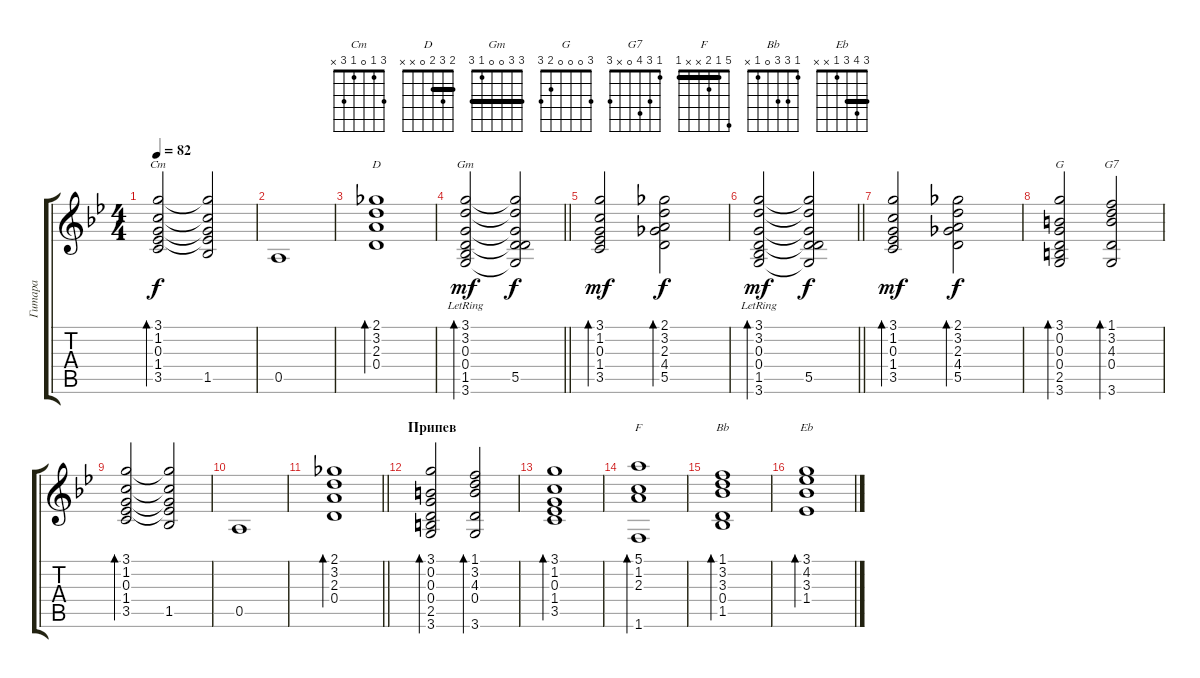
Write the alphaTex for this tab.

\track ("Гитара" "Гитара") {instrument acousticguitarsteel}
\staff {score tabs}
\tuning (E4 B3 G3 D3 A2 E2) {hide}
\chord ("Cm" 3 1 0 1 3 x)
\chord ("D" 2 3 2 0 x x) {barre 2}
\chord ("Gm" 3 3 0 0 1 3) {barre 3}
\chord ("G" 3 0 0 0 2 3)
\chord ("G7" 1 3 4 0 x 3)
\chord ("F" 5 1 2 x x 1) {barre 1}
\chord ("Bb" 1 3 3 0 1 x)
\chord ("Eb" 3 4 3 1 x x) {barre 3}
\ts (4 4)
\tempo 82
\clef g2
\ks gminor
(3.1 1.2 0.3 1.4 3.5).2{bd 120 ch "Cm" dy f} (3.1{t} 1.2{t} 0.3{t} 1.4{t} 1.5).2 |
0.5.1 |
(2.1 3.2 2.3 0.4).1{bd 120 ch "D"} |
\barLineRight lightlight
(3.1{lr} 3.2{lr} 0.3{lr} 0.4{lr} 1.5{lr} 3.6{lr}).2{bd 120 ch "Gm" dy mf} (3.1{t} 3.2{t} 0.3{t} 0.4{t} 5.5 3.6{t}).2{dy f} |
(3.1 1.2 0.3 1.4 3.5).2{bd 120 dy mf} (2.1 3.2 2.3 4.4 5.5).2{bd 120 dy f} |
\barLineRight lightlight
(3.1{lr} 3.2{lr} 0.3{lr} 0.4{lr} 1.5{lr} 3.6{lr}).2{bd 120 dy mf} (3.1{t} 3.2{t} 0.3{t} 0.4{t} 5.5 3.6{t}).2{dy f} |
(3.1 1.2 0.3 1.4 3.5).2{bd 120 dy mf} (2.1 3.2 2.3 4.4 5.5).2{bd 120 dy f} |
(3.1 0.2 0.3 0.4 2.5 3.6).2{bd 120 ch "G"} (1.1 3.2 4.3 0.4 3.6).2{bd 120 ch "G7"} |
(3.1 1.2 0.3 1.4 3.5).2{bd 120} (3.1{t} 1.2{t} 0.3{t} 1.4{t} 1.5).2 |
0.5.1 |
\barLineRight lightlight
(2.1 3.2 2.3 0.4).1{bd 120} |
\section ("" "Припев")
(3.1 0.2 0.3 0.4 2.5 3.6).2{bd 60} (1.1 3.2 4.3 0.4 3.6).2{bd 60} |
(3.1 1.2 0.3 1.4 3.5).1{bd 60} |
(5.1 1.2 2.3 1.6).1{bd 60 ch "F"} |
(1.1 3.2 3.3 0.4 1.5).1{bd 60 ch "Bb"} |
(3.1 4.2 3.3 1.4).1{bd 120 ch "Eb"}
